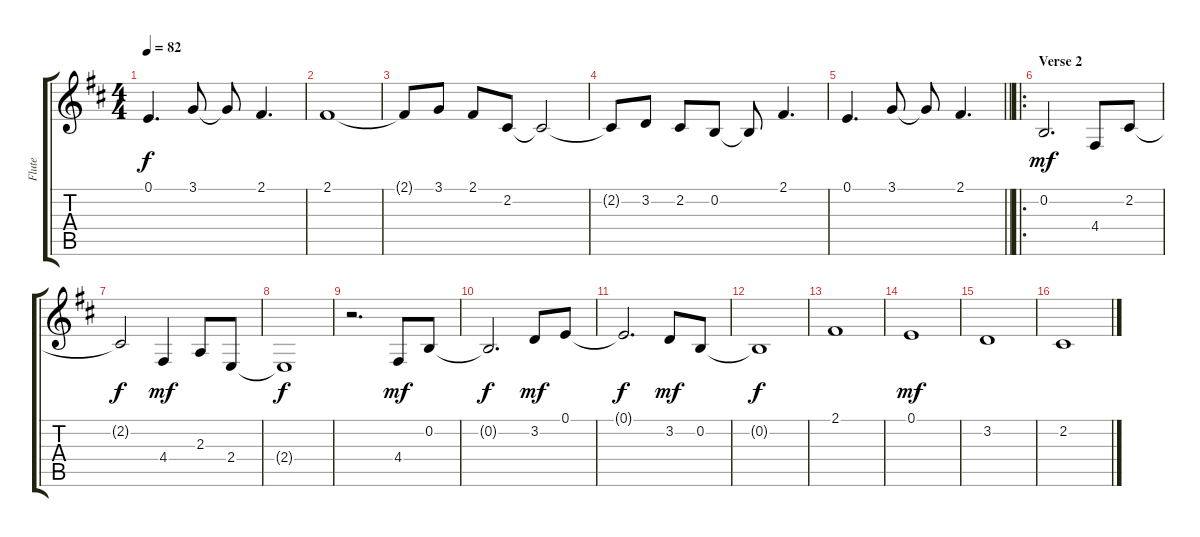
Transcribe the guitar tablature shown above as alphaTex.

\track ("Flute" "Flute") {instrument flute}
\staff {score tabs}
\tuning (E4 B3 G3 D3 A2 E2) {hide}
\ts (4 4)
\tempo 82
\clef g2
\ks d
0.1.4{d dy f} 3.1.8 3.1{t}.8 2.1.4{d} |
2.1.1 |
2.1{t}.8 3.1.8 2.1.8 2.2.8 2.2{t}.2 |
2.2{t}.8 3.2.8 2.2.8 0.2.8 0.2{t}.8 2.1.4{d} |
\barLineRight lightlight
0.1.4{d} 3.1.8 3.1{t}.8 2.1.4{d} |
\ro
\section ("" "Verse 2")
0.2.2{d dy mf} 4.4.8 2.2.8 |
2.2{t}.2{dy f} 4.4.4{dy mf} 2.3.8 2.4.8 |
2.4{t}.1{dy f} |
r.2{d} 4.4.8{dy mf} 0.2.8 |
0.2{t}.2{d dy f} 3.2.8{dy mf} 0.1.8 |
0.1{t}.2{d dy f} 3.2.8{dy mf} 0.2.8 |
0.2{t}.1{dy f} |
2.1.1 |
0.1.1{dy mf} |
3.2.1 |
2.2.1
